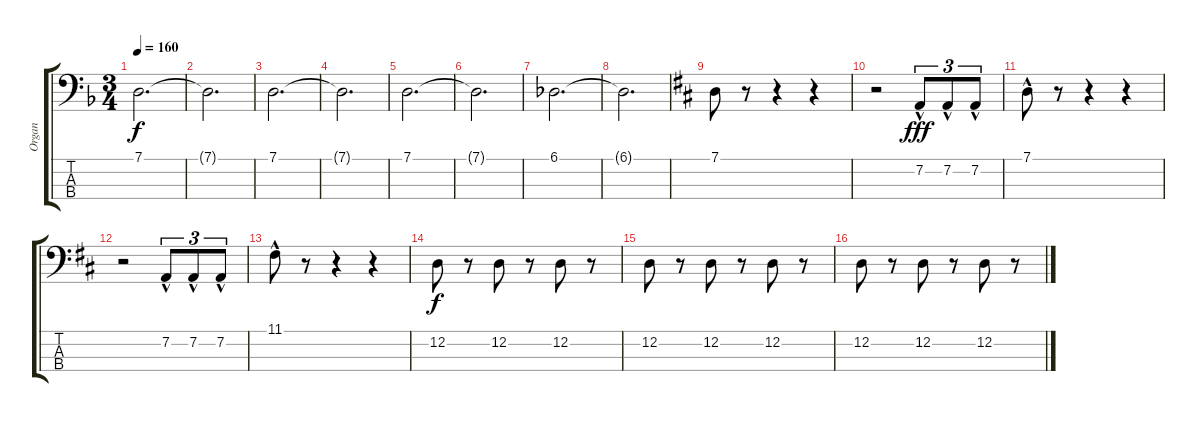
\track ("Organ" "Organ") {instrument stringensemble1}
\staff {score tabs}
\tuning (G2 D2 A1 E1) {hide}
\ts (3 4)
\tempo 160
\clef f4
\ks f
7.1.2{d dy f} |
7.1{t}.2{d} |
7.1.2{d} |
7.1{t}.2{d} |
7.1.2{d} |
7.1{t}.2{d} |
6.1.2{d} |
6.1{t}.2{d} |
\ks d
7.1.8 r.8 r.4 r.4 |
r.2 7.2{hac}.8{tu (3 2) dy fff} 7.2{hac}.8{tu (3 2)} 7.2{hac}.8{tu (3 2)} |
7.1{hac}.8 r.8 r.4 r.4 |
r.2 7.2{hac}.8{tu (3 2)} 7.2{hac}.8{tu (3 2)} 7.2{hac}.8{tu (3 2)} |
11.1{hac}.8 r.8 r.4 r.4 |
12.2.8{dy f} r.8 12.2.8 r.8 12.2.8 r.8 |
12.2.8 r.8 12.2.8 r.8 12.2.8 r.8 |
12.2.8 r.8 12.2.8 r.8 12.2.8 r.8
